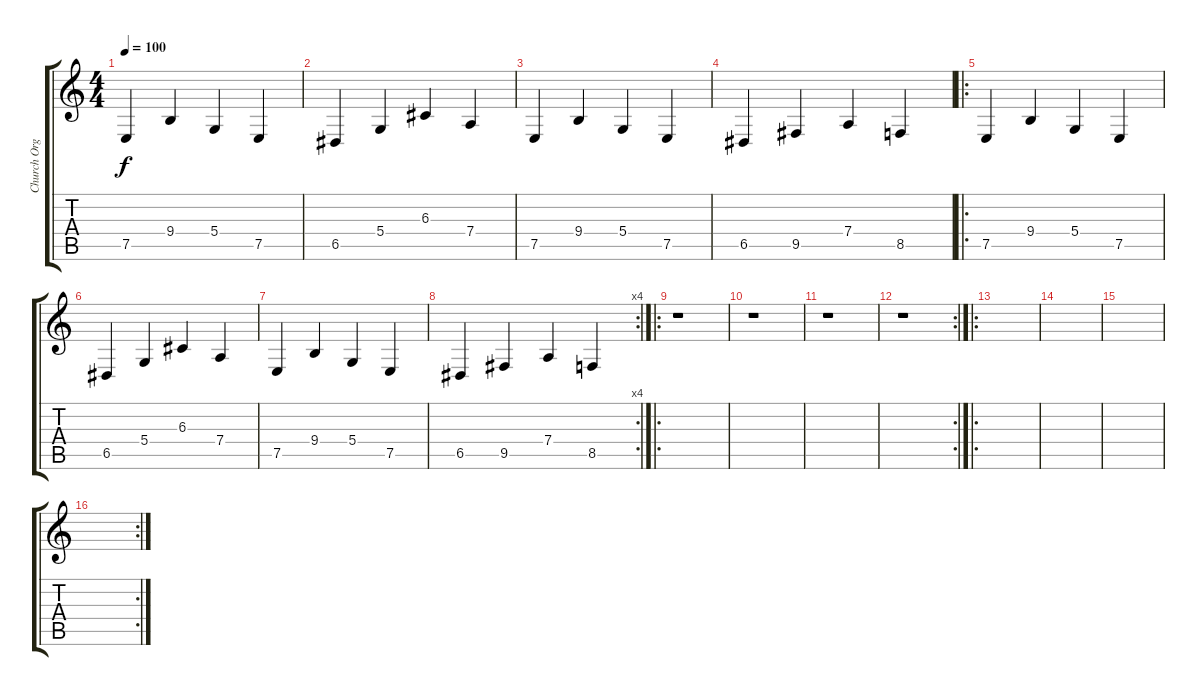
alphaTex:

\track ("Church Organ" "Church Org") {instrument churchorgan}
\staff {score tabs}
\tuning (E4 B3 G3 D3 A2 E2) {hide}
\ts (4 4)
\tempo 100
\clef g2
\ks c
7.5.4{dy f} 9.4.4 5.4.4 7.5.4 |
6.5.4 5.4.4 6.3.4 7.4.4 |
7.5.4 9.4.4 5.4.4 7.5.4 |
6.5.4 9.5.4 7.4.4 8.5.4 |
\ro
7.5.4 9.4.4 5.4.4 7.5.4 |
6.5.4 5.4.4 6.3.4 7.4.4 |
7.5.4 9.4.4 5.4.4 7.5.4 |
\rc 4
6.5.4 9.5.4 7.4.4 8.5.4 |
\ro
r.1 |
r.1 |
r.1 |
\rc 2
r.1 |
\ro
|
|
|
\rc 2
